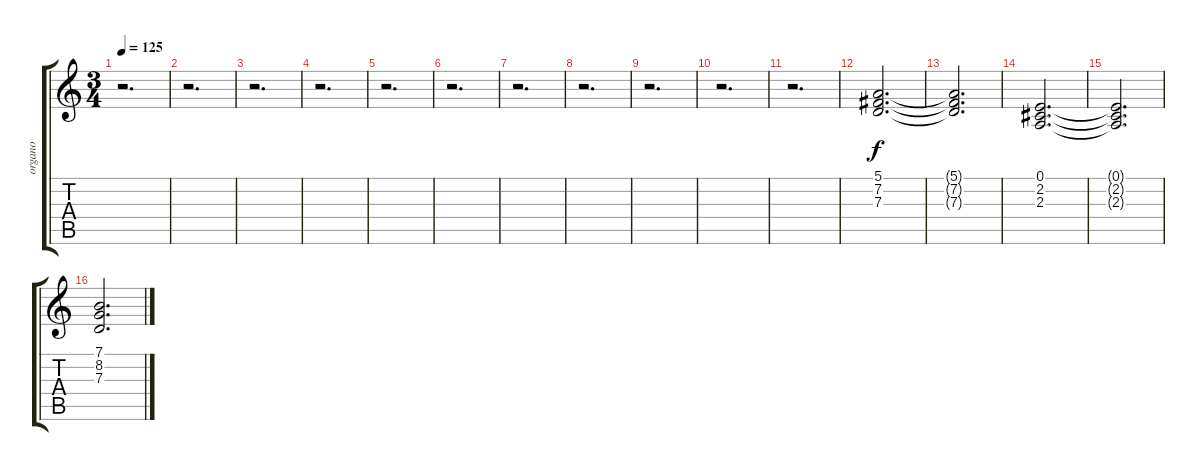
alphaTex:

\track ("organo" "organo") {instrument rockorgan}
\staff {score tabs}
\tuning (E4 B3 G3 D3 A2 E2) {hide}
\ts (3 4)
\tempo 125
\clef g2
\ks c
r.2{d dy mf} |
r.2{d} |
r.2{d} |
r.2{d} |
r.2{d} |
r.2{d} |
r.2{d} |
r.2{d} |
r.2{d} |
r.2{d} |
r.2{d} |
(5.1 7.2 7.3).2{d dy f} |
(5.1{t} 7.2{t} 7.3{t}).2{d} |
(0.1 2.2 2.3).2{d} |
(0.1{t} 2.2{t} 2.3{t}).2{d} |
(7.1 8.2 7.3).2{d}
